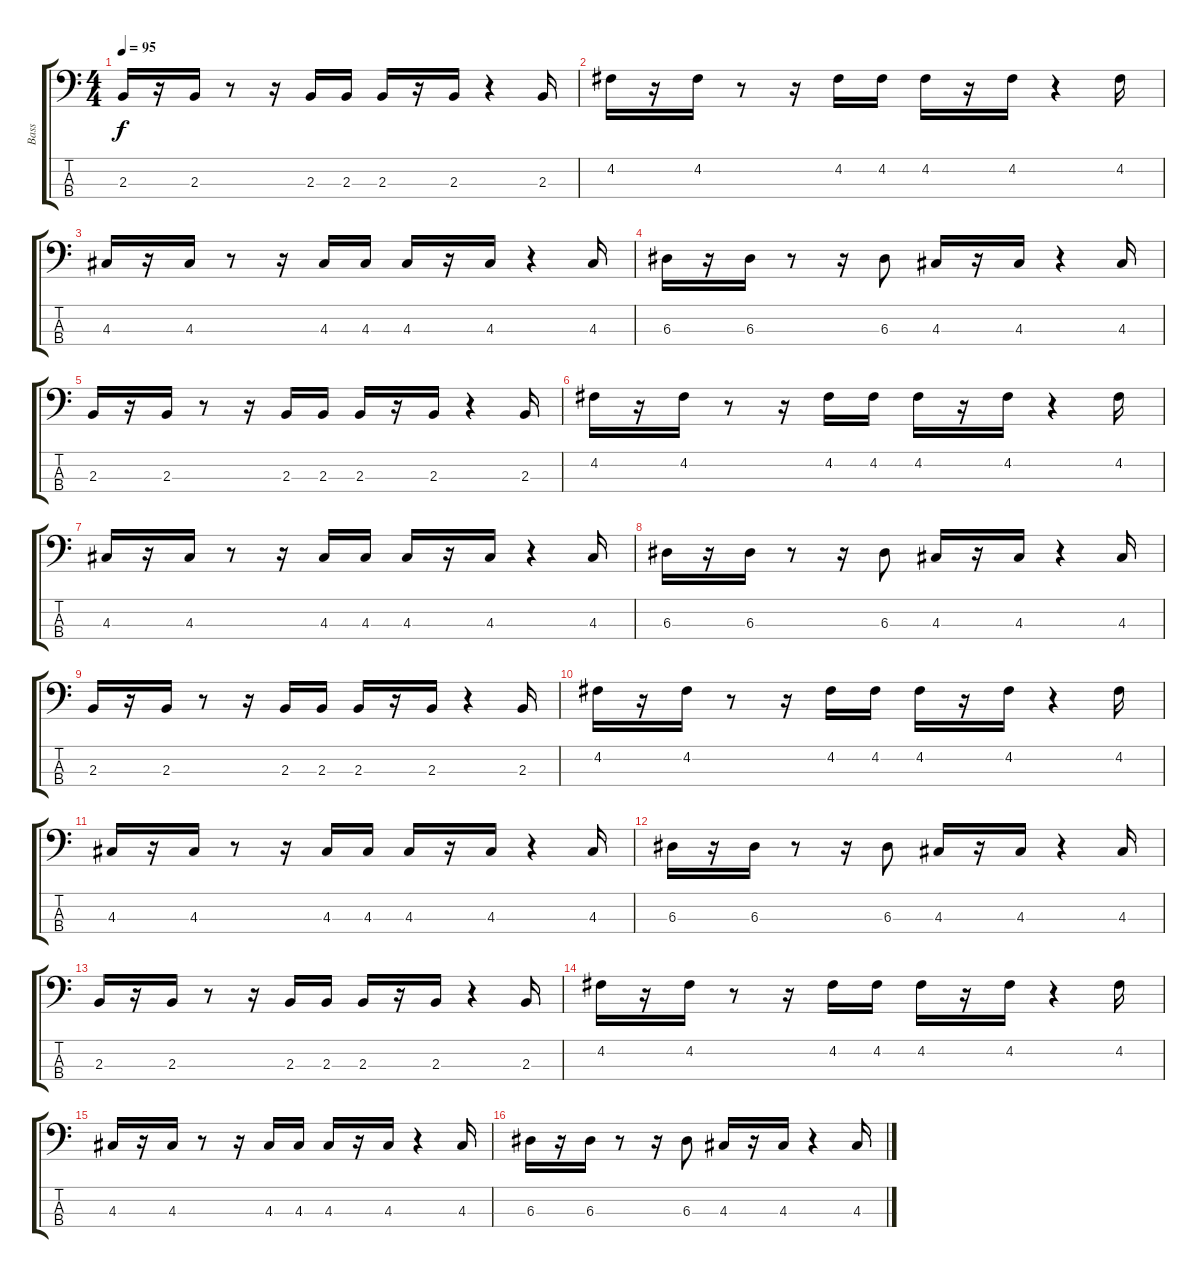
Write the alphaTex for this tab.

\track ("Bass" "Bass") {instrument electricbassfinger}
\staff {score tabs}
\tuning (G2 D2 A1 E1) {hide}
\ts (4 4)
\tempo 95
\clef f4
\ks c
2.3.16{dy f} r.16 2.3.16 r.8 r.16 2.3.16 2.3.16 2.3.16 r.16 2.3.16 r.4 2.3.16 |
4.2.16 r.16 4.2.16 r.8 r.16 4.2.16 4.2.16 4.2.16 r.16 4.2.16 r.4 4.2.16 |
4.3.16 r.16 4.3.16 r.8 r.16 4.3.16 4.3.16 4.3.16 r.16 4.3.16 r.4 4.3.16 |
6.3.16 r.16 6.3.16 r.8 r.16 6.3.8 4.3.16 r.16 4.3.16 r.4 4.3.16 |
2.3.16 r.16 2.3.16 r.8 r.16 2.3.16 2.3.16 2.3.16 r.16 2.3.16 r.4 2.3.16 |
4.2.16 r.16 4.2.16 r.8 r.16 4.2.16 4.2.16 4.2.16 r.16 4.2.16 r.4 4.2.16 |
4.3.16 r.16 4.3.16 r.8 r.16 4.3.16 4.3.16 4.3.16 r.16 4.3.16 r.4 4.3.16 |
6.3.16 r.16 6.3.16 r.8 r.16 6.3.8 4.3.16 r.16 4.3.16 r.4 4.3.16 |
2.3.16 r.16 2.3.16 r.8 r.16 2.3.16 2.3.16 2.3.16 r.16 2.3.16 r.4 2.3.16 |
4.2.16 r.16 4.2.16 r.8 r.16 4.2.16 4.2.16 4.2.16 r.16 4.2.16 r.4 4.2.16 |
4.3.16 r.16 4.3.16 r.8 r.16 4.3.16 4.3.16 4.3.16 r.16 4.3.16 r.4 4.3.16 |
6.3.16 r.16 6.3.16 r.8 r.16 6.3.8 4.3.16 r.16 4.3.16 r.4 4.3.16 |
2.3.16{volume 9} r.16 2.3.16 r.8 r.16 2.3.16 2.3.16 2.3.16 r.16 2.3.16 r.4 2.3.16 |
4.2.16 r.16 4.2.16 r.8 r.16 4.2.16 4.2.16 4.2.16 r.16 4.2.16 r.4 4.2.16 |
4.3.16 r.16 4.3.16 r.8 r.16 4.3.16 4.3.16 4.3.16 r.16 4.3.16 r.4 4.3.16 |
6.3.16 r.16 6.3.16 r.8 r.16 6.3.8 4.3.16 r.16 4.3.16 r.4 4.3.16
